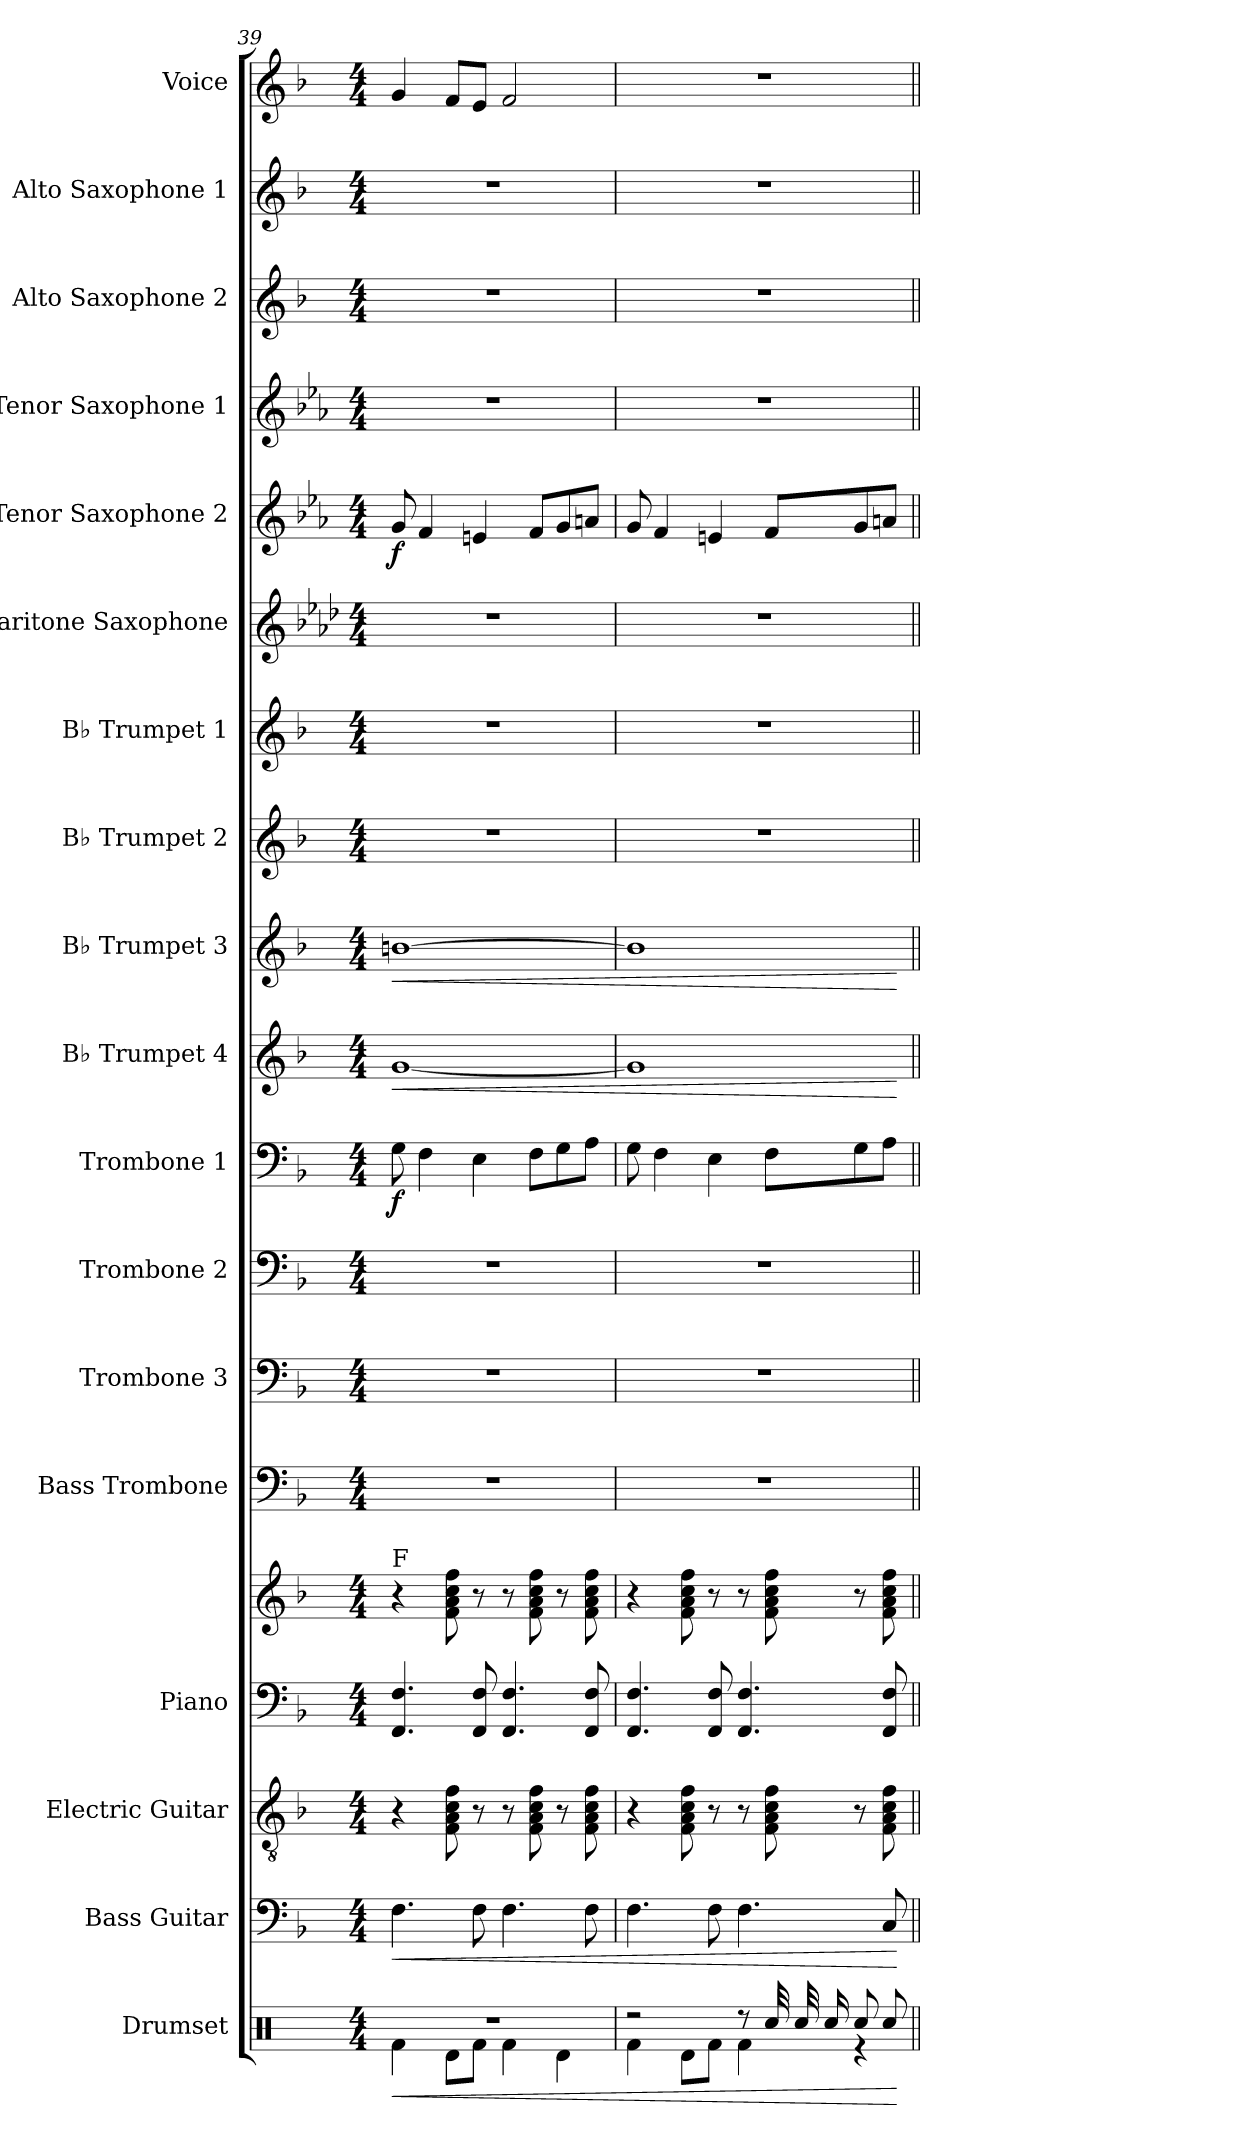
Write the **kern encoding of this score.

**kern	**dynam	**kern	**dynam	**kern	**kern	**kern	**kern	**kern	**kern	**kern	**dynam	**kern	**dynam	**kern	**dynam	**kern	**kern	**kern	**kern	**dynam	**kern	**kern	**kern	**kern
*part18	*part18	*part17	*part17	*part16	*part15	*part15	*part14	*part13	*part12	*part11	*part11	*part10	*part10	*part9	*part9	*part8	*part7	*part6	*part5	*part5	*part4	*part3	*part2	*part1
*staff19	*staff19	*staff18	*staff18	*staff17	*staff16	*staff15	*staff14	*staff13	*staff12	*staff11	*staff11	*staff10	*staff10	*staff9	*staff9	*staff8	*staff7	*staff6	*staff5	*staff5	*staff4	*staff3	*staff2	*staff1
*I"Drumset	*	*I"Bass Guitar	*	*I"Electric Guitar	*I"Piano	*	*I"Bass Trombone	*I"Trombone 3	*I"Trombone 2	*I"Trombone 1	*	*I"B♭ Trumpet 4	*	*I"B♭ Trumpet 3	*	*I"B♭ Trumpet 2	*I"B♭ Trumpet 1	*I"Baritone Saxophone	*I"Tenor Saxophone 2	*	*I"Tenor Saxophone 1	*I"Alto Saxophone 2	*I"Alto Saxophone 1	*I"Voice
*I'D. Set	*	*I'B. Guit.	*	*I'El. Guit.	*I'Pno.	*	*I'B. Tbn.	*I'Tbn. 3	*I'Tbn. 2	*I'Tbn. 1	*	*I'B♭ Tpt. 4	*	*I'B♭ Tpt. 3	*	*I'B♭ Tpt. 2	*I'B♭ Tpt. 1	*I'Bar. Sax.	*I'T. Sax. 2	*	*I'T. Sax. 1	*I'A. Sax. 2	*I'A. Sax. 1	*I'Voi.
*clefX	*	*clefF4	*	*clefGv2	*clefF4	*clefG2	*clefF4	*clefF4	*clefF4	*clefF4	*	*clefG2	*	*clefG2	*	*clefG2	*clefG2	*clefG2	*clefG2	*	*clefG2	*clefG2	*clefG2	*clefG2
*	*	*ITrd7c12	*	*	*	*	*	*	*	*	*	*ITrd1c2	*	*ITrd1c2	*	*ITrd1c2	*ITrd1c2	*ITrd12c21	*ITrd8c14	*	*ITrd8c14	*ITrd5c9	*ITrd5c9	*
*k[]	*	*k[b-]	*	*k[b-]	*k[b-]	*k[b-]	*k[b-]	*k[b-]	*k[b-]	*k[b-]	*	*k[b-e-a-]	*	*k[b-e-a-]	*	*k[b-e-a-]	*k[b-e-a-]	*k[b-e-a-d-]	*k[b-e-a-]	*	*k[b-e-a-]	*k[b-e-a-d-]	*k[b-e-a-d-]	*k[b-]
*M4/4	*	*M4/4	*	*M4/4	*M4/4	*M4/4	*M4/4	*M4/4	*M4/4	*M4/4	*	*M4/4	*	*M4/4	*	*M4/4	*M4/4	*M4/4	*M4/4	*	*M4/4	*M4/4	*M4/4	*M4/4
=39	=39	=39	=39	=39	=39	=39	=39	=39	=39	=39	=39	=39	=39	=39	=39	=39	=39	=39	=39	=39	=39	=39	=39	=39
!	!	!	!	!	!	!LO:TX:a:t=F	!	!	!	!	!	!	!	!	!	!	!	!	!	!	!	!	!	!
!	!LO:HP:b	!	!LO:HP:b	!	!	!	!	!	!	!	!LO:DY:b	!	!LO:HP:b	!	!LO:HP:b	!	!	!	!	!LO:DY:b	!	!	!	!
*^	*	*	*	*	*	*	*	*	*	*	*	*	*	*	*	*	*	*	*	*	*	*	*	*
1r	4Rf\	<	4.FF\	<	4r	4.FF/ 4.F/	4r	1r	1r	1r	8G\	f	[1f	<	[1an	<	1r	1r	1r	8G/	f	1r	1r	1r	4g/
.	.	.	.	.	.	.	.	.	.	.	4F\	.	.	.	.	.	.	.	.	4F/	.	.	.	.	.
.	8Rd\L	.	.	.	8F\ 8A\ 8c\ 8f\	.	8f\ 8a\ 8cc\ 8ff\	.	.	.	.	.	.	.	.	.	.	.	.	.	.	.	.	.	8f/L
.	8Rf\J	.	8FF\	.	8r	8FF/ 8F/	8r	.	.	.	4E\	.	.	.	.	.	.	.	.	4En/	.	.	.	.	8e/J
.	4Rf\	.	4.FF\	.	8r	4.FF/ 4.F/	8r	.	.	.	.	.	.	.	.	.	.	.	.	.	.	.	.	.	2f/
.	.	.	.	.	8F\ 8A\ 8c\ 8f\	.	8f\ 8a\ 8cc\ 8ff\	.	.	.	8F\L	.	.	.	.	.	.	.	.	8F/L	.	.	.	.	.
.	4Rd\	.	.	.	8r	.	8r	.	.	.	8G\	.	.	.	.	.	.	.	.	8G/	.	.	.	.	.
.	.	.	8FF\	.	8F\ 8A\ 8c\ 8f\	8FF/ 8F/	8f\ 8a\ 8cc\ 8ff\	.	.	.	8A\J	.	.	.	.	.	.	.	.	8An/J	.	.	.	.	.
=40	=40	=40	=40	=40	=40	=40	=40	=40	=40	=40	=40	=40	=40	=40	=40	=40	=40	=40	=40	=40	=40	=40	=40	=40	=40
2r	4Rf\	.	4.FF\	.	4r	4.FF/ 4.F/	4r	1r	1r	1r	8G\	.	1f]	.	1a]	.	1r	1r	1r	8G/	.	1r	1r	1r	1r
.	.	.	.	.	.	.	.	.	.	.	4F\	.	.	.	.	.	.	.	.	4F/	.	.	.	.	.
.	8Rd\L	.	.	.	8F\ 8A\ 8c\ 8f\	.	8f\ 8a\ 8cc\ 8ff\	.	.	.	.	.	.	.	.	.	.	.	.	.	.	.	.	.	.
.	8Rf\J	.	8FF\	.	8r	8FF/ 8F/	8r	.	.	.	4E\	.	.	.	.	.	.	.	.	4En/	.	.	.	.	.
8r	4Rf\	.	4.FF\	.	8r	4.FF/ 4.F/	8r	.	.	.	.	.	.	.	.	.	.	.	.	.	.	.	.	.	.
*tremolo	*	*	*	*	*	*	*	*	*	*	*	*	*	*	*	*	*	*	*	*	*	*	*	*	*
32Rcc/LLL	.	.	.	.	8F\ 8A\ 8c\ 8f\	.	8f\ 8a\ 8cc\ 8ff\	.	.	.	8F\L	.	.	.	.	.	.	.	.	8F/L	.	.	.	.	.
32Rcc/	.	.	.	.	.	.	.	.	.	.	.	.	.	.	.	.	.	.	.	.	.	.	.	.	.
*Xtremolo	*	*	*	*	*	*	*	*	*	*	*	*	*	*	*	*	*	*	*	*	*	*	*	*	*
16Rcc/JJ	.	.	.	.	.	.	.	.	.	.	.	.	.	.	.	.	.	.	.	.	.	.	.	.	.
8Rcc/L	4r	.	.	.	8r	.	8r	.	.	.	8G\	.	.	.	.	.	.	.	.	8G/	.	.	.	.	.
8Rcc/J	.	.	8CC/	.	8F\ 8A\ 8c\ 8f\	8FF/ 8F/	8f\ 8a\ 8cc\ 8ff\	.	.	.	8A\J	.	.	.	.	.	.	.	.	8An/J	.	.	.	.	.
*v	*v	*	*	*	*	*	*	*	*	*	*	*	*	*	*	*	*	*	*	*	*	*	*	*	*
.	[	.	[	.	.	.	.	.	.	.	.	.	[	.	[	.	.	.	.	.	.	.	.	.
=||	=||	=||	=||	=||	=||	=||	=||	=||	=||	=||	=||	=||	=||	=||	=||	=||	=||	=||	=||	=||	=||	=||	=||	=||
*-	*-	*-	*-	*-	*-	*-	*-	*-	*-	*-	*-	*-	*-	*-	*-	*-	*-	*-	*-	*-	*-	*-	*-	*-
